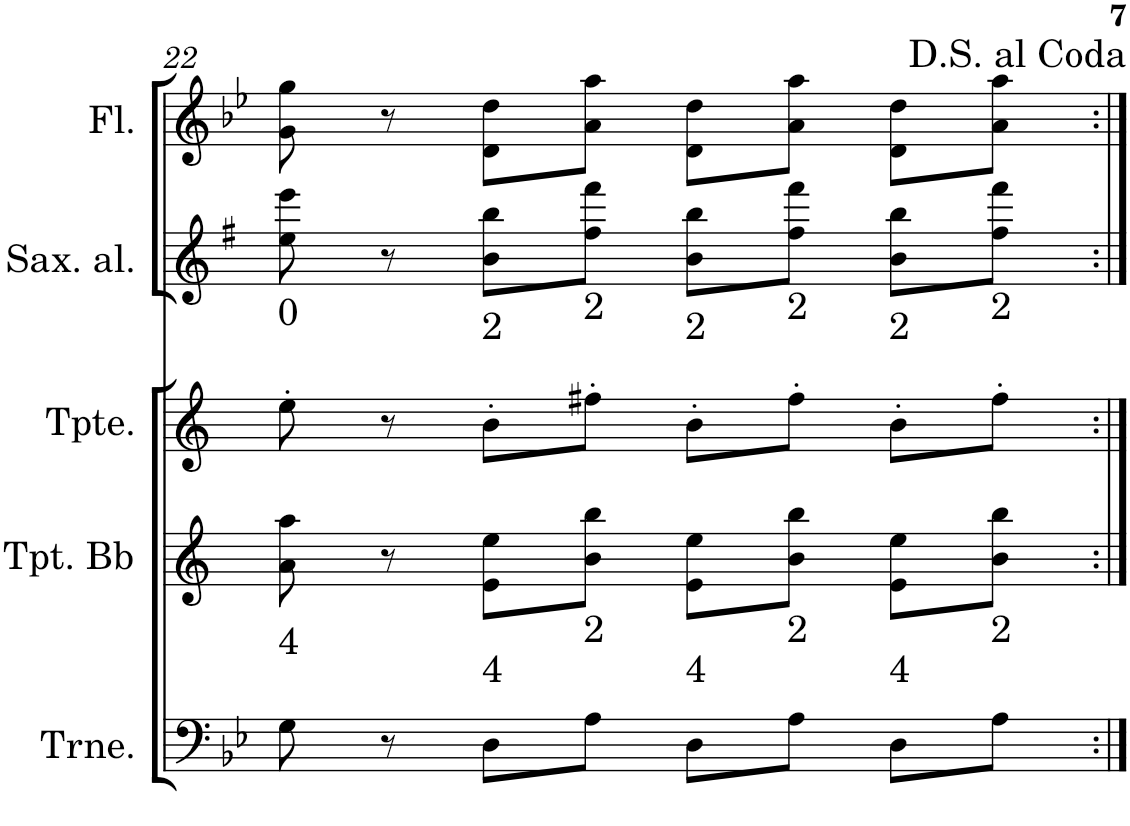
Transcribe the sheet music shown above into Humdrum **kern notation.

**kern	**kern	**kern	**kern	**kern
*part5	*part4	*part3	*part2	*part1
*staff5	*staff4	*staff3	*staff2	*staff1
*I"C ClavF	*I"Bb	*I"Bb - Pirata	*I"Eb	*I"C ClavG
!!LO:PB:g=z
*clefF4	*clefG2	*clefG2	*clefG2	*clefG2
*	*Trd1c2	*Trd1c2	*Trd5c9	*
*k[b-e-]	*k[]	*k[]	*k[f#]	*k[b-e-]
*B-:	*	*	*G:	*B-:
*M4/4	*M4/4	*M4/4	*M4/4	*M4/4
=22	=22	=22	=22	=22
!	!	!LO:TX:a:t=0	!	!
!LO:TX:a:t=4	!	!	!	!
8G\	8a\ 8aa\	8ee'\	8ee\ 8eee\	8g\ 8gg\
8r	8r	8r	8r	8r
!	!	!LO:TX:a:t=2	!	!
!LO:TX:a:t=4	!	!	!	!
8D\L	8e\ 8ee\L	8b'\L	8b\ 8bb\L	8d\ 8dd\L
!	!	!LO:TX:a:t=2	!	!
!LO:TX:a:t=2	!	!	!	!
8A\J	8b\ 8bb\J	8ff#X'\J	8ff#\ 8fff#\J	8a\ 8aa\J
!	!	!LO:TX:a:t=2	!	!
!LO:TX:a:t=4	!	!	!	!
8D\L	8e\ 8ee\L	8b'\L	8b\ 8bb\L	8d\ 8dd\L
!	!	!LO:TX:a:t=2	!	!
!LO:TX:a:t=2	!	!	!	!
8A\J	8b\ 8bb\J	8ff#'\J	8ff#\ 8fff#\J	8a\ 8aa\J
!	!	!LO:TX:a:t=2	!	!
!LO:TX:a:t=4	!	!	!	!
8D\L	8e\ 8ee\L	8b'\L	8b\ 8bb\L	8d\ 8dd\L
!	!	!LO:TX:a:t=2	!	!
!LO:TX:a:t=2	!	!	!	!
8A\J	8b\ 8bb\J	8ff#'\J	8ff#\ 8fff#\J	8a\ 8aa\J
=:|!	=:|!	=:|!	=:|!	=:|!
*-	*-	*-	*-	*-
